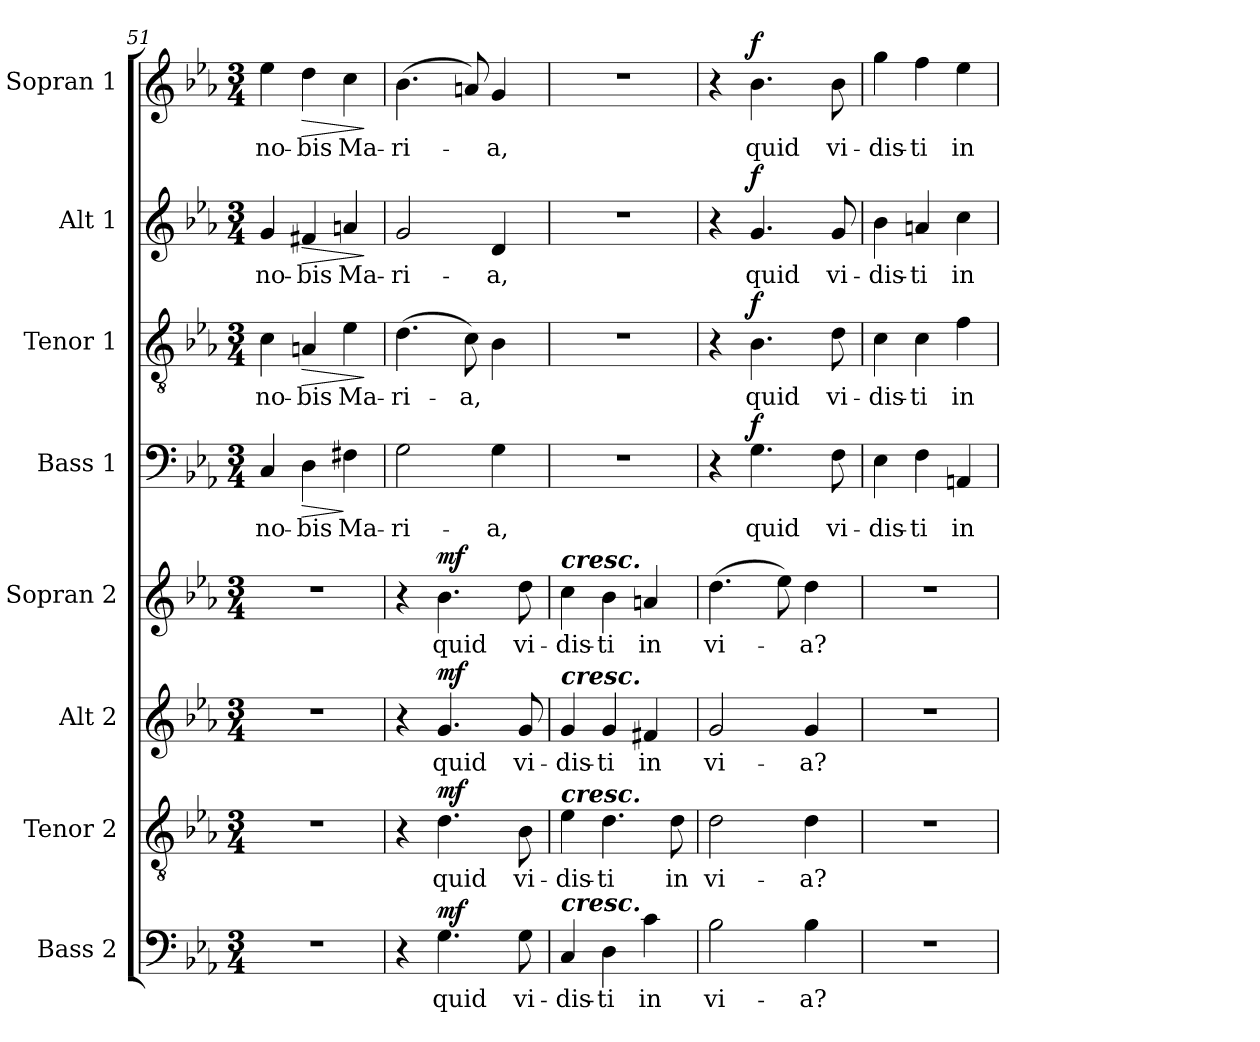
**kern	**text	**dynam	**kern	**text	**dynam	**kern	**text	**dynam	**kern	**text	**dynam	**kern	**text	**dynam	**kern	**text	**dynam	**kern	**text	**dynam	**kern	**text	**dynam
*part8	*part8	*part8	*part7	*part7	*part7	*part6	*part6	*part6	*part5	*part5	*part5	*part4	*part4	*part4	*part3	*part3	*part3	*part2	*part2	*part2	*part1	*part1	*part1
*staff8	*staff8	*staff8	*staff7	*staff7	*staff7	*staff6	*staff6	*staff6	*staff5	*staff5	*staff5	*staff4	*staff4	*staff4	*staff3	*staff3	*staff3	*staff2	*staff2	*staff2	*staff1	*staff1	*staff1
*I"Bass 2	*	*	*I"Tenor 2	*	*	*I"Alt 2	*	*	*I"Sopran 2	*	*	*I"Bass 1	*	*	*I"Tenor 1	*	*	*I"Alt 1	*	*	*I"Sopran 1	*	*
*I'B. 2	*	*	*I'T. 2	*	*	*I'A. 2	*	*	*I'S. 2	*	*	*I'B. 1	*	*	*I'T. 1	*	*	*I'A. 1	*	*	*I'S. 1	*	*
*clefF4	*	*	*clefGv2	*	*	*clefG2	*	*	*clefG2	*	*	*clefF4	*	*	*clefGv2	*	*	*clefG2	*	*	*clefG2	*	*
*k[b-e-a-]	*	*	*k[b-e-a-]	*	*	*k[b-e-a-]	*	*	*k[b-e-a-]	*	*	*k[b-e-a-]	*	*	*k[b-e-a-]	*	*	*k[b-e-a-]	*	*	*k[b-e-a-]	*	*
*E-:	*	*	*E-:	*	*	*E-:	*	*	*E-:	*	*	*E-:	*	*	*E-:	*	*	*E-:	*	*	*E-:	*	*
*M3/4	*	*	*M3/4	*	*	*M3/4	*	*	*M3/4	*	*	*M3/4	*	*	*M3/4	*	*	*M3/4	*	*	*M3/4	*	*
=51	=51	=51	=51	=51	=51	=51	=51	=51	=51	=51	=51	=51	=51	=51	=51	=51	=51	=51	=51	=51	=51	=51	=51
!	!	!	!	!	!	!	!	!	!	!	!	!	!LO:LY:b	!	!	!LO:LY:b	!	!	!LO:LY:b	!	!	!LO:LY:b	!
2.r	.	.	2.r	.	.	2.r	.	.	2.r	.	.	4C/	no-	.	4c\	no-	.	4g/	no-	.	4ee-\	no-	.
!	!	!	!	!	!	!	!	!	!	!	!	!	!LO:LY:b	!LO:HP:b	!	!LO:LY:b	!LO:HP:b	!	!LO:LY:b	!LO:HP:b	!	!LO:LY:b	!LO:HP:b
.	.	.	.	.	.	.	.	.	.	.	.	4D\	-bis	>	4An/	-bis	>	4f#X/	-bis	>	4dd\	-bis	>
!	!	!	!	!	!	!	!	!	!	!	!	!	!LO:LY:b	!	!	!LO:LY:b	!	!	!LO:LY:b	!	!	!LO:LY:b	!
.	.	.	.	.	.	.	.	.	.	.	.	4F#X\	Ma-	]	4e-\	Ma-	.	4an/	Ma-	.	4cc\	Ma-	.
.	.	.	.	.	.	.	.	.	.	.	.	.	.	.	.	.	]	.	.	]	.	.	]
=52	=52	=52	=52	=52	=52	=52	=52	=52	=52	=52	=52	=52	=52	=52	=52	=52	=52	=52	=52	=52	=52	=52	=52
!	!	!	!	!	!	!	!	!	!	!	!	!	!LO:LY:b	!	!	!LO:LY:b	!	!	!LO:LY:b	!	!	!LO:LY:b	!
4r	.	.	4r	.	.	4r	.	.	4r	.	.	2G\	-ri-	.	(>4.d\	-ri-	.	2g/	-ri-	.	(>4.b-\	-ri-	.
!	!LO:LY:b	!LO:DY:a	!	!LO:LY:b	!LO:DY:a	!	!LO:LY:b	!LO:DY:a	!	!LO:LY:b	!LO:DY:a	!	!	!	!	!	!	!	!	!	!	!	!
4.G\	quid	mf	4.d\	quid	mf	4.g/	quid	mf	4.b-\	quid	mf	.	.	.	.	.	.	.	.	.	.	.	.
!	!	!	!	!	!	!	!	!	!	!	!	!	!	!	!	!LO:LY:b	!	!	!	!	!	!	!
.	.	.	.	.	.	.	.	.	.	.	.	.	.	.	8c\)	-a,	.	.	.	.	8an/)	.	.
!	!	!	!	!	!	!	!	!	!	!	!	!	!LO:LY:b	!	!	!	!	!	!LO:LY:b	!	!	!LO:LY:b	!
.	.	.	.	.	.	.	.	.	.	.	.	4G\	-a,	.	4B-\	.	.	4d/	-a,	.	4g/	-a,	.
!	!LO:LY:b	!	!	!LO:LY:b	!	!	!LO:LY:b	!	!	!LO:LY:b	!	!	!	!	!	!	!	!	!	!	!	!	!
8G\	vi-	.	8B-\	vi-	.	8g/	vi-	.	8dd\	vi-	.	.	.	.	.	.	.	.	.	.	.	.	.
=53	=53	=53	=53	=53	=53	=53	=53	=53	=53	=53	=53	=53	=53	=53	=53	=53	=53	=53	=53	=53	=53	=53	=53
!	!	!	!	!	!	!	!	!	!LO:TX:a:Bi:t=cresc.	!	!	!	!	!	!	!	!	!	!	!	!	!	!
!	!	!	!	!	!	!LO:TX:a:Bi:t=cresc.	!	!	!	!	!	!	!	!	!	!	!	!	!	!	!	!	!
!	!	!	!LO:TX:a:Bi:t=cresc.	!	!	!	!	!	!	!	!	!	!	!	!	!	!	!	!	!	!	!	!
!LO:TX:a:Bi:t=cresc.	!	!	!	!	!	!	!	!	!	!	!	!	!	!	!	!	!	!	!	!	!	!	!
!	!LO:LY:b	!	!	!LO:LY:b	!	!	!LO:LY:b	!	!	!LO:LY:b	!	!	!	!	!	!	!	!	!	!	!	!	!
4C/	-dis-	.	4e-\	-dis-	.	4g/	-dis-	.	4cc\	-dis-	.	2.r	.	.	2.r	.	.	2.r	.	.	2.r	.	.
!	!LO:LY:b	!	!	!LO:LY:b	!	!	!LO:LY:b	!	!	!LO:LY:b	!	!	!	!	!	!	!	!	!	!	!	!	!
4D\	-ti	.	4.d\	-ti	.	4g/	-ti	.	4b-\	-ti	.	.	.	.	.	.	.	.	.	.	.	.	.
!	!LO:LY:b	!	!	!	!	!	!LO:LY:b	!	!	!LO:LY:b	!	!	!	!	!	!	!	!	!	!	!	!	!
4c\	in	.	.	.	.	4f#X/	in	.	4an/	in	.	.	.	.	.	.	.	.	.	.	.	.	.
!	!	!	!	!LO:LY:b	!	!	!	!	!	!	!	!	!	!	!	!	!	!	!	!	!	!	!
.	.	.	8d\	in	.	.	.	.	.	.	.	.	.	.	.	.	.	.	.	.	.	.	.
=54	=54	=54	=54	=54	=54	=54	=54	=54	=54	=54	=54	=54	=54	=54	=54	=54	=54	=54	=54	=54	=54	=54	=54
!	!LO:LY:b	!	!	!LO:LY:b	!	!	!LO:LY:b	!	!	!LO:LY:b	!	!	!	!	!	!	!	!	!	!	!	!	!
2B-\	vi-	.	2d\	vi-	.	2g/	vi-	.	(>4.dd\	vi-	.	4r	.	.	4r	.	.	4r	.	.	4r	.	.
!	!	!	!	!	!	!	!	!	!	!	!	!	!LO:LY:b	!LO:DY:a	!	!LO:LY:b	!LO:DY:a	!	!LO:LY:b	!LO:DY:a	!	!LO:LY:b	!LO:DY:a
.	.	.	.	.	.	.	.	.	.	.	.	4.G\	quid	f	4.B-\	quid	f	4.g/	quid	f	4.b-\	quid	f
.	.	.	.	.	.	.	.	.	8ee-\)	.	.	.	.	.	.	.	.	.	.	.	.	.	.
!	!LO:LY:b	!	!	!LO:LY:b	!	!	!LO:LY:b	!	!	!LO:LY:b	!	!	!	!	!	!	!	!	!	!	!	!	!
4B-\	-a?	.	4d\	-a?	.	4g/	-a?	.	4dd\	-a?	.	.	.	.	.	.	.	.	.	.	.	.	.
!	!	!	!	!	!	!	!	!	!	!	!	!	!LO:LY:b	!	!	!LO:LY:b	!	!	!LO:LY:b	!	!	!LO:LY:b	!
.	.	.	.	.	.	.	.	.	.	.	.	8F\	vi-	.	8d\	vi-	.	8g/	vi-	.	8b-\	vi-	.
!!LO:PB:g=z
=55	=55	=55	=55	=55	=55	=55	=55	=55	=55	=55	=55	=55	=55	=55	=55	=55	=55	=55	=55	=55	=55	=55	=55
!	!	!	!	!	!	!	!	!	!	!	!	!	!LO:LY:b	!	!	!LO:LY:b	!	!	!LO:LY:b	!	!	!LO:LY:b	!
2.r	.	.	2.r	.	.	2.r	.	.	2.r	.	.	4E-\	-dis-	.	4c\	-dis-	.	4b-\	-dis-	.	4gg\	-dis-	.
!	!	!	!	!	!	!	!	!	!	!	!	!	!LO:LY:b	!	!	!LO:LY:b	!	!	!LO:LY:b	!	!	!LO:LY:b	!
.	.	.	.	.	.	.	.	.	.	.	.	4F\	-ti	.	4c\	-ti	.	4an/	-ti	.	4ff\	-ti	.
!	!	!	!	!	!	!	!	!	!	!	!	!	!LO:LY:b	!	!	!LO:LY:b	!	!	!LO:LY:b	!	!	!LO:LY:b	!
.	.	.	.	.	.	.	.	.	.	.	.	4AAn/	in	.	4f\	in	.	4cc\	in	.	4ee-\	in	.
=	=	=	=	=	=	=	=	=	=	=	=	=	=	=	=	=	=	=	=	=	=	=	=
*-	*-	*-	*-	*-	*-	*-	*-	*-	*-	*-	*-	*-	*-	*-	*-	*-	*-	*-	*-	*-	*-	*-	*-
